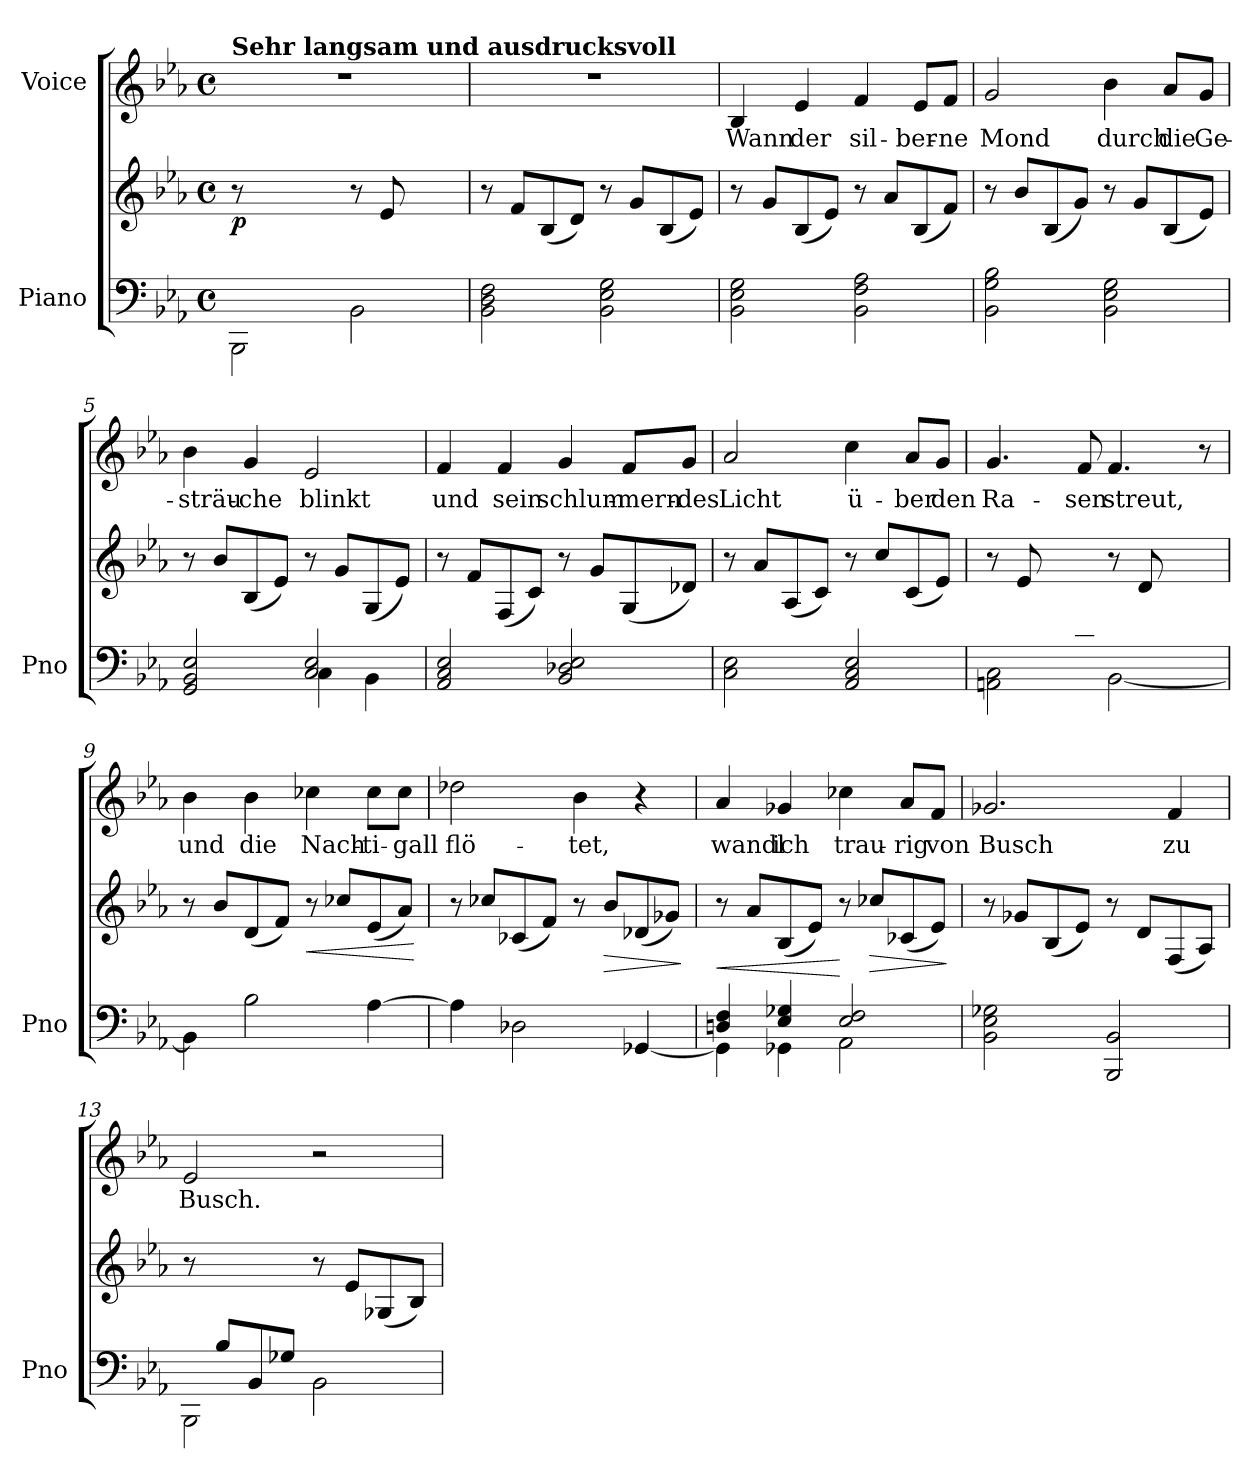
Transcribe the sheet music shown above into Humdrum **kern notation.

**kern	**kern	**dynam	**kern	**text
*part2	*part2	*part2	*part1	*part1
*staff3	*staff2	*staff2/3	*staff1	*staff1
*I"Piano	*	*	*I"Voice	*
*I'Pno	*	*	*	*
*clefF4	*clefG2	*	*clefG2	*
*k[b-e-a-]	*k[b-e-a-]	*	*k[b-e-a-]	*
*M4/4	*M4/4	*	*M4/4	*
*met(c)	*met(c)	*	*met(c)	*
=1	=1	=1	=1	=1
*^	*	*	*	*
!	!	!	!	!LO:TX:a:B:t=Sehr langsam und ausdrucksvoll	!
!	!	!	!LO:DY:b	!	!
8ryy	2BBB-\	8r	p	1r	.
8B-/L	.	4.ryy	.	.	.
8BB-/	.	.	.	.	.
8G/J	.	.	.	.	.
4ryy	2BB-\	8r	.	.	.
.	.	8e-/L	.	.	.
8G/	.	4ryy	.	.	.
8B-/J	.	.	.	.	.
*v	*v	*	*	*	*
=2	=2	=2	=2	=2
2BB-\ 2D\ 2F\	8r	.	1r	.
.	8f/L	.	.	.
.	(8B-/	.	.	.
.	8d/J)	.	.	.
2BB-\ 2E-\ 2G\	8r	.	.	.
.	8g/L	.	.	.
.	(8B-/	.	.	.
.	8e-/J)	.	.	.
=3	=3	=3	=3	=3
!	!	!	!	!LO:LY:b
2BB-\ 2E-\ 2G\	8r	.	4B-/	Wann
.	8g/L	.	.	.
!	!	!	!	!LO:LY:b
.	(8B-/	.	4e-/	der
.	8e-/J)	.	.	.
!	!	!	!	!LO:LY:b
2BB-\ 2F\ 2A-\	8r	.	4f/	sil-
.	8a-/L	.	.	.
!	!	!	!	!LO:LY:b
.	(8B-/	.	8e-/L	-ber-
!	!	!	!	!LO:LY:b
.	8f/J)	.	8f/J	-ne
!!LO:LB:g=z
=4	=4	=4	=4	=4
!	!	!	!	!LO:LY:b
2BB-\ 2G\ 2B-\	8r	.	2g/	Mond
.	8b-/L	.	.	.
.	(8B-/	.	.	.
.	8g/J)	.	.	.
!	!	!	!	!LO:LY:b
2BB-\ 2E-\ 2G\	8r	.	4b-\	durch
.	8g/L	.	.	.
!	!	!	!	!LO:LY:b
.	(8B-/	.	8a-/L	die
!	!	!	!	!LO:LY:b
.	8e-/J)	.	8g/J	Ge-
=5	=5	=5	=5	=5
*^	*	*	*	*
!	!	!	!	!	!LO:LY:b
2GG/ 2BB-/ 2E-/	2ryy	8r	.	4b-\	-sträu-
.	.	8b-/L	.	.	.
!	!	!	!	!	!LO:LY:b
.	.	(8B-/	.	4g/	-che
.	.	8e-/J)	.	.	.
!	!	!	!	!	!LO:LY:b
2C/ 2E-/	4C\	8r	.	2e-/	blinkt
.	.	8g/L	.	.	.
.	4BB-\	(8G/	.	.	.
.	.	8e-/J)	.	.	.
*v	*v	*	*	*	*
=6	=6	=6	=6	=6
!	!	!	!	!LO:LY:b
2AA-/ 2C/ 2E-/	8r	.	4f/	und
.	8f/L	.	.	.
!	!	!	!	!LO:LY:b
.	(8F/	.	4f/	sein
.	8c/J)	.	.	.
!	!	!	!	!LO:LY:b
2BB-/ 2D-X/ 2E-/	8r	.	4g/	schlum-
.	8g/L	.	.	.
!	!	!	!	!LO:LY:b
.	(8G/	.	8f/L	-mern-
!	!	!	!	!LO:LY:b
.	8d-X/J)	.	8g/J	-des
=7	=7	=7	=7	=7
!	!	!	!	!LO:LY:b
2C\ 2E-\	8r	.	2a-/	Licht
.	8a-/L	.	.	.
.	(8A-/	.	.	.
.	8c/J)	.	.	.
!	!	!	!	!LO:LY:b
2AA-/ 2C/ 2E-/	8r	.	4cc\	ü-
.	8cc/L	.	.	.
!	!	!	!	!LO:LY:b
.	(8c/	.	8a-/L	-ber
!	!	!	!	!LO:LY:b
.	8e-/J)	.	8g/J	den
!!LO:LB:g=z
=8	=8	=8	=8	=8
*^	*	*	*	*
!	!	!	!	!	!LO:LY:b
4ryy	2AAn\ 2C\	8r	.	4.g/	Ra-
.	.	8e-/L	.	.	.
8E-/	.	4ryy	.	.	.
!	!	!	!	!	!LO:LY:b
8c/J	.	.	.	8f/	-sen
!	!	!	!	!	!LO:LY:b
4ryy	[2BB-\	8r	.	4.f/	streut,
.	.	8d/L	.	.	.
8D/	.	4ryy	.	.	.
8B-/J	.	.	.	8r	.
*v	*v	*	*	*	*
=9	=9	=9	=9	=9
!	!	!	!	!LO:LY:b
4BB-\]	8r	.	4b-\	und
.	8b-/L	.	.	.
!	!	!	!	!LO:LY:b
2B-\	(8d/	.	4b-\	die
.	8f/J)	.	.	.
!	!	!LO:HP:b	!	!LO:LY:b
.	8r	<	4cc-X\	Nach-
.	8cc-X/L	.	.	.
!	!	!	!	!LO:LY:b
[4A-\	(8e-/	.	8cc-\L	-ti-
!	!	!	!	!LO:LY:b
.	8a-/J)	.	8cc-\J	-gall
.	.	[	.	.
=10	=10	=10	=10	=10
!	!	!	!	!LO:LY:b
4A-\]	8r	.	2dd-X\	flö-
.	8cc-X/L	.	.	.
2D-X\	(8c-X/	.	.	.
.	8f/J)	.	.	.
!	!	!	!	!LO:LY:b
.	8r	.	4b-\	-tet,
!	!	!LO:HP:b	!	!
.	8b-/L	>	.	.
[4GG-X/	(8d-X/	.	4r	.
.	8g-X/J)	.	.	.
.	.	]	.	.
=11	=11	=11	=11	=11
*^	*	*	*	*
!	!	!	!LO:HP:b	!	!LO:LY:b
4Dn/ 4F/	4GG-\]	8r	<	4a-/	wandl
.	.	8a-/L	.	.	.
!	!	!	!	!	!LO:LY:b
4E-/ 4G-X/	4GG-X\	(8B-/	.	4g-X/	ich
.	.	8e-/J)	.	.	.
!	!	!	!	!	!LO:LY:b
2E-/ 2F/	2AA-\	8r	[	4cc-X\	trau-
!	!	!	!LO:HP:b	!	!
.	.	8cc-X/L	>	.	.
!	!	!	!	!	!LO:LY:b
.	.	(8c-X/	.	8a-/L	-rig
!	!	!	!	!	!LO:LY:b
.	.	8e-/J)	.	8f/J	von
*v	*v	*	*	*	*
.	.	]	.	.
!!LO:LB:g=z
=12	=12	=12	=12	=12
!	!	!	!	!LO:LY:b
2BB-\ 2E-\ 2G-X\	8r	.	2.g-X/	Busch
.	8g-X/L	.	.	.
.	(8B-/	.	.	.
.	8e-/J)	.	.	.
2BBB-/ 2BB-/	8r	.	.	.
.	8d/L	.	.	.
!	!	!	!	!LO:LY:b
.	(8F/	.	4f/	zu
.	8A-/J)	.	.	.
=13	=13	=13	=13	=13
*^	*	*	*	*
!	!	!	!	!	!LO:LY:b
8ryy	2BBB-\	8r	.	2e-/	Busch.
8B-/L	.	4.ryy	.	.	.
8BB-/	.	.	.	.	.
8G-X/J	.	.	.	.	.
2ryy	2BB-\	8r	.	2r	.
.	.	8e-/L	.	.	.
.	.	(8G-X/	.	.	.
.	.	8B-/J)	.	.	.
*v	*v	*	*	*	*
=	=	=	=	=
*-	*-	*-	*-	*-
